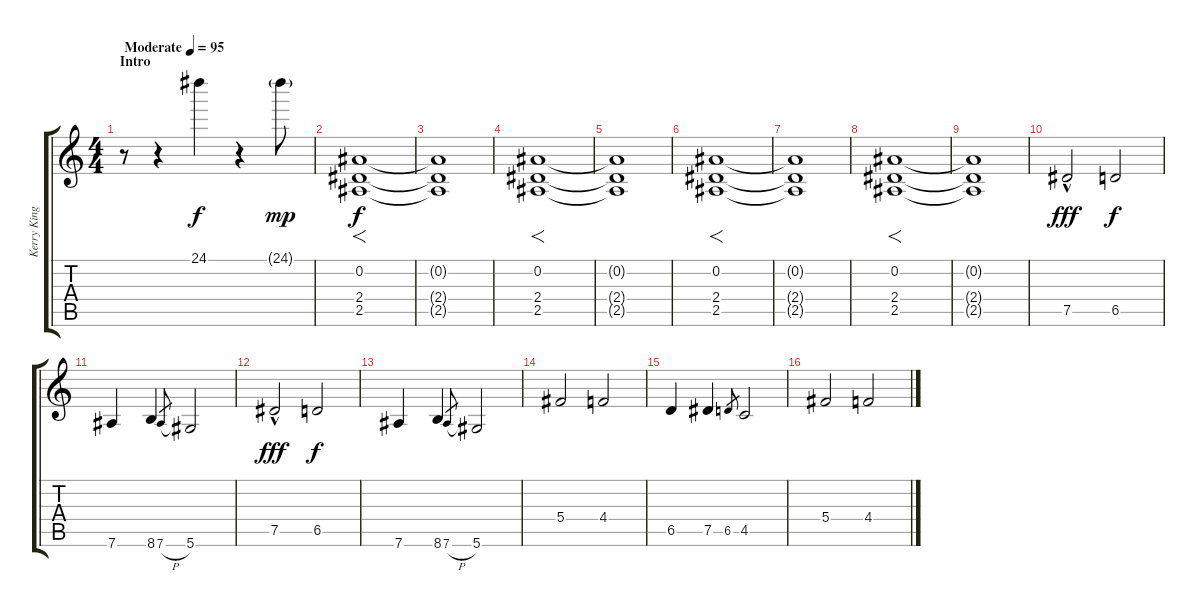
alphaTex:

\track ("Kerry King" "Kerry King") {instrument distortionguitar}
\staff {score tabs}
\tuning (Eb4 Bb3 Gb3 Db3 Ab2 Eb2) {hide}
\ts (4 4)
\section ("" "Intro")
\tempo (95 "Moderate")
\clef g2
\ks c
r.8{dy f volume 0 instrument distortionguitar} r.4{volume 10} 24.1.4 r.4 24.1{g}.8{dy mp} |
(0.2 2.4 2.5).1{f dy f} |
(0.2{t} 2.4{t} 2.5{t}).1 |
(0.2 2.4 2.5).1{f} |
(0.2{t} 2.4{t} 2.5{t}).1 |
(0.2 2.4 2.5).1{f} |
(0.2{t} 2.4{t} 2.5{t}).1 |
(0.2 2.4 2.5).1{f} |
(0.2{t} 2.4{t} 2.5{t}).1 |
7.5{hac}.2{dy fff volume 16 instrument overdrivenguitar} 6.5.2{dy f} |
7.6.4 8.6.4 7.6{h}.8{gr} 5.6.2 |
7.5{hac}.2{dy fff} 6.5.2{dy f} |
7.6.4 8.6.4 7.6{h}.8{gr} 5.6.2 |
5.4.2 4.4.2 |
6.5.4 7.5.4 6.5.8{gr} 4.5.2 |
5.4.2 4.4.2
